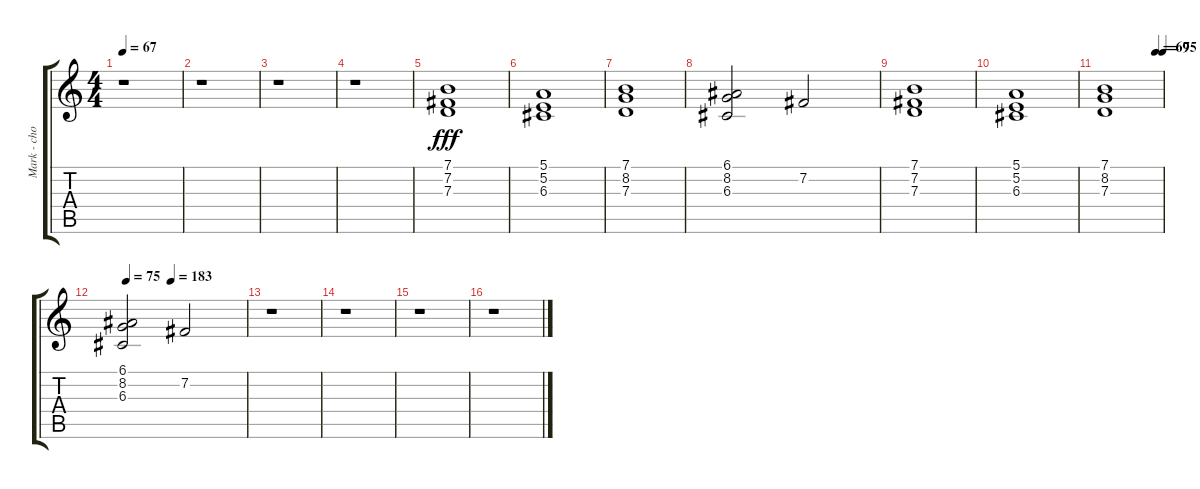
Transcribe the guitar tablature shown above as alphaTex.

\track ("Mark - choirs" "Mark - cho") {instrument choiraahs}
\staff {score tabs}
\tuning (E4 B3 G3 D3 A2 E2) {hide}
\ts (4 4)
\tempo 67
\clef g2
\ks c
r.1{dy f} |
r.1 |
r.1 |
r.1 |
(7.1 7.2 7.3).1{dy fff volume 12} |
(5.1 5.2 6.3).1 |
(7.1 8.2 7.3).1 |
(6.1 8.2 6.3).2 7.2.2 |
(7.1 7.2 7.3).1 |
(5.1 5.2 6.3).1 |
\tempo (69 0.8828125)
\tempo (75 1.0078125)
(7.1 8.2 7.3).1 |
\tempo 75
\tempo (183 0.375)
(6.1 8.2 6.3).2 7.2.2 |
r.1 |
r.1 |
r.1 |
r.1
